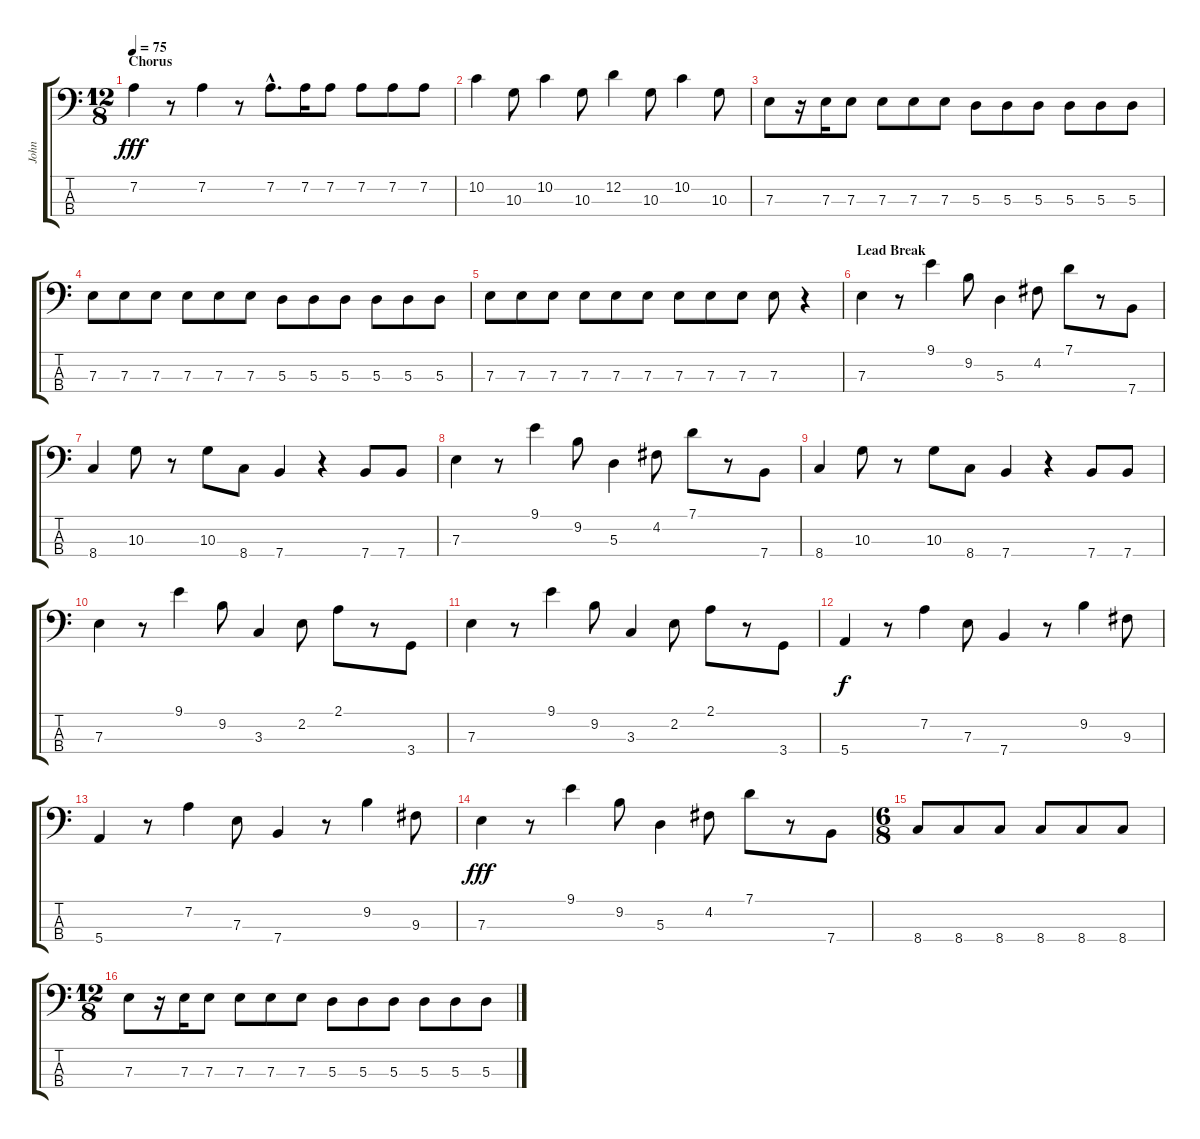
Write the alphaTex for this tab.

\track ("John" "John") {instrument electricbasspick}
\staff {score tabs}
\tuning (G2 D2 A1 E1) {hide}
\ts (12 8)
\section ("" "Chorus")
\tempo 75
\clef f4
\ks c
7.2.4{dy fff} r.8 7.2.4 r.8 7.2{hac}.8{d} 7.2.16 7.2.8 7.2.8 7.2.8 7.2.8 |
10.2.4 10.3.8 10.2.4 10.3.8 12.2.4 10.3.8 10.2.4 10.3.8 |
7.3.8 r.16 7.3.16 7.3.8 7.3.8 7.3.8 7.3.8 5.3.8 5.3.8 5.3.8 5.3.8 5.3.8 5.3.8 |
7.3.8 7.3.8 7.3.8 7.3.8 7.3.8 7.3.8 5.3.8 5.3.8 5.3.8 5.3.8 5.3.8 5.3.8 |
7.3.8 7.3.8 7.3.8 7.3.8 7.3.8 7.3.8 7.3.8 7.3.8 7.3.8 7.3.8 r.4 |
\section ("" "Lead Break")
7.3.4 r.8 9.1.4 9.2.8 5.3.4 4.2.8 7.1.8 r.8 7.4.8 |
8.4.4 10.3.8 r.8 10.3.8 8.4.8 7.4.4 r.4 7.4.8 7.4.8 |
7.3.4 r.8 9.1.4 9.2.8 5.3.4 4.2.8 7.1.8 r.8 7.4.8 |
8.4.4 10.3.8 r.8 10.3.8 8.4.8 7.4.4 r.4 7.4.8 7.4.8 |
7.3.4 r.8 9.1.4 9.2.8 3.3.4 2.2.8 2.1.8 r.8 3.4.8 |
7.3.4 r.8 9.1.4 9.2.8 3.3.4 2.2.8 2.1.8 r.8 3.4.8 |
5.4.4{dy f} r.8 7.2.4 7.3.8 7.4.4 r.8 9.2.4 9.3.8 |
5.4.4 r.8 7.2.4 7.3.8 7.4.4 r.8 9.2.4 9.3.8 |
7.3.4{dy fff} r.8 9.1.4 9.2.8 5.3.4 4.2.8 7.1.8 r.8 7.4.8 |
\ts (6 8)
8.4.8 8.4.8 8.4.8 8.4.8 8.4.8 8.4.8 |
\ts (12 8)
7.3.8 r.16 7.3.16 7.3.8 7.3.8 7.3.8 7.3.8 5.3.8 5.3.8 5.3.8 5.3.8 5.3.8 5.3.8
